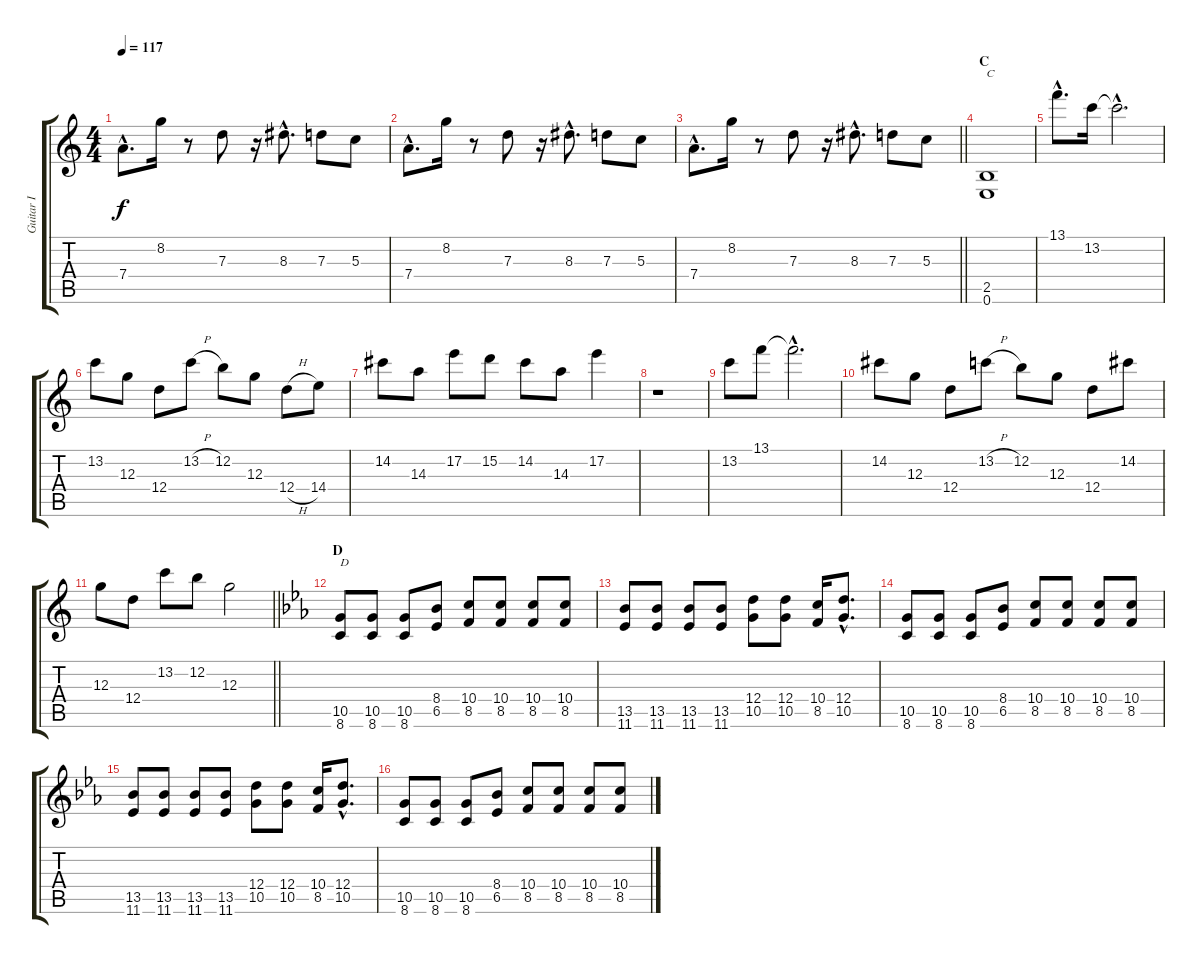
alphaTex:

\track ("Guitar I" "Guitar I") {instrument overdrivenguitar}
\staff {score tabs}
\tuning (E4 B3 G3 D3 A2 E2) {hide}
\ts (4 4)
\tempo 117
\clef g2
\ks c
7.4{hac}.8{d dy f} 8.2.16 r.8 7.3.8 r.16 8.3{hac}.8{d} 7.3.8 5.3.8 |
7.4{hac}.8{d} 8.2.16 r.8 7.3.8 r.16 8.3{hac}.8{d} 7.3.8 5.3.8 |
\barLineRight lightlight
7.4{hac}.8{d} 8.2.16 r.8 7.3.8 r.16 8.3{hac}.8{d} 7.3.8 5.3.8 |
\section ("" "C")
(2.5 0.6).1{txt "C"} |
13.1{hac}.8{d} 13.2.16 13.2{hac t}.2{d} |
13.2.8 12.3.8 12.4.8 13.2{h}.8 12.2.8 12.3.8 12.4{h}.8 14.4.8 |
14.2.8 14.3.8 17.2.8 15.2.8 14.2.8 14.3.8 17.2.4 |
r.1 |
13.2.8 13.1.8 13.1{hac t}.2{d} |
14.2.8 12.3.8 12.4.8 13.2{h}.8 12.2.8 12.3.8 12.4.8 14.2.8 |
\barLineRight lightlight
12.3.8 12.4.8 13.2.8 12.2.8 12.3.2 |
\section ("" "D")
\ks eb
(10.5 8.6).8{txt "D"} (10.5 8.6).8 (10.5 8.6).8 (8.4 6.5).8 (10.4 8.5).8 (10.4 8.5).8 (10.4 8.5).8 (10.4 8.5).8 |
(13.5 11.6).8 (13.5 11.6).8 (13.5 11.6).8 (13.5 11.6).8 (12.4 10.5).8 (12.4 10.5).8 (10.4 8.5).16 (12.4{hac} 10.5{hac}).8{d} |
(10.5 8.6).8 (10.5 8.6).8 (10.5 8.6).8 (8.4 6.5).8 (10.4 8.5).8 (10.4 8.5).8 (10.4 8.5).8 (10.4 8.5).8 |
(13.5 11.6).8 (13.5 11.6).8 (13.5 11.6).8 (13.5 11.6).8 (12.4 10.5).8 (12.4 10.5).8 (10.4 8.5).16 (12.4{hac} 10.5{hac}).8{d} |
(10.5 8.6).8 (10.5 8.6).8 (10.5 8.6).8 (8.4 6.5).8 (10.4 8.5).8 (10.4 8.5).8 (10.4 8.5).8 (10.4 8.5).8
